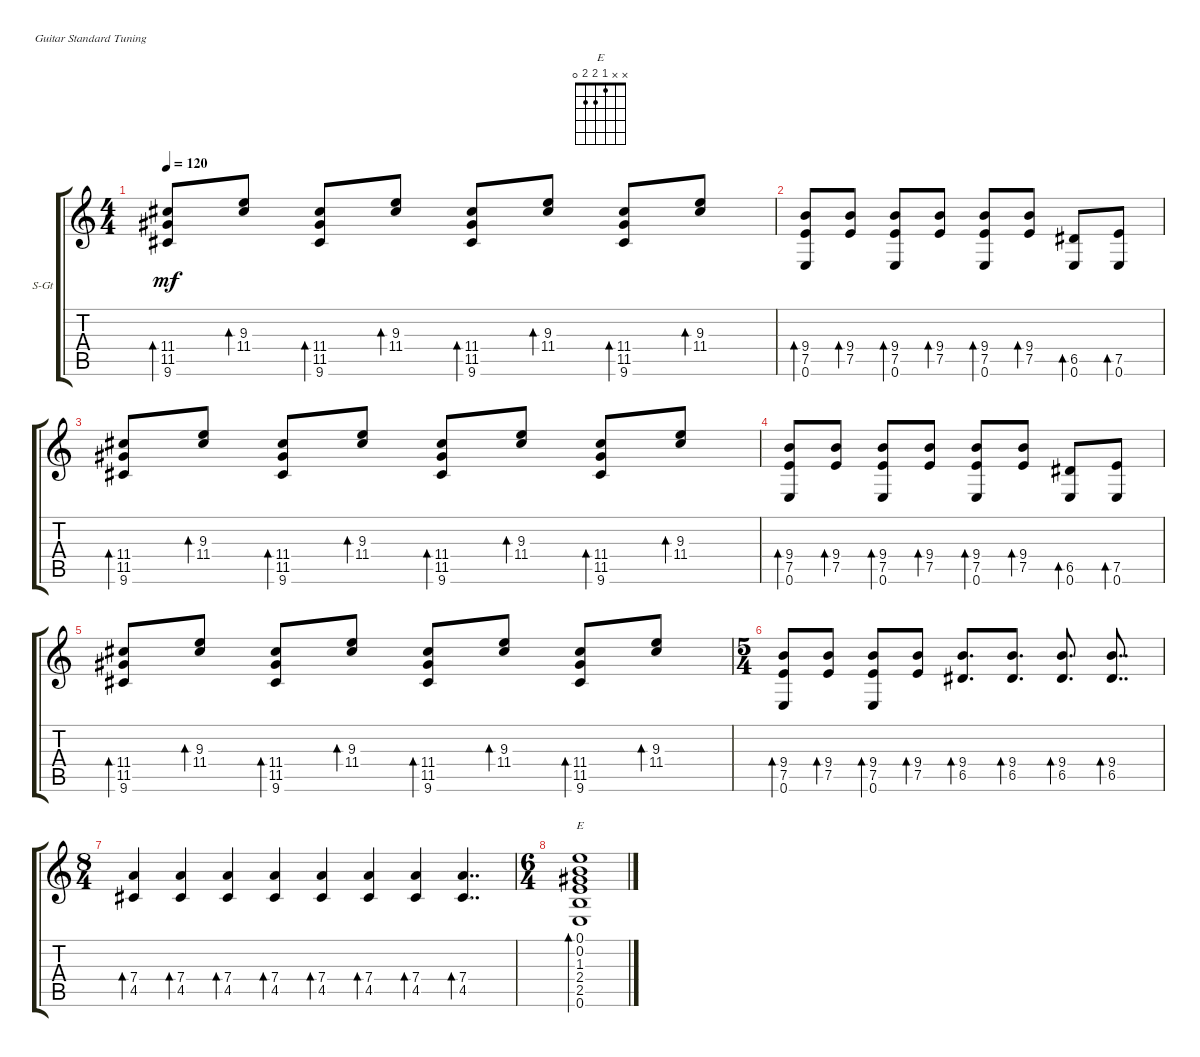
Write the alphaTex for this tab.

\defaultSystemsLayout 4
\bracketExtendMode groupsimilarinstruments
\firstSystemTrackNameOrientation horizontal
\otherSystemsTrackNameOrientation horizontal
\track ("Steel Guitar" "S-Gt") {instrument acousticguitarsteel}
\staff {score tabs}
\tuning (E4 B3 G3 D3 A2 E2)
\chord ("E" x x 1 2 2 0)
\ts (4 4)
\tempo 120
\clef g2
\ks c
(9.6 11.5 11.4).8{bd 51 dy mf} (11.4 9.3).8{bd 51} (9.6 11.5 11.4).8{bd 51} (11.4 9.3).8{bd 51} (9.6 11.5 11.4).8{bd 51} (11.4 9.3).8{bd 51} (9.6 11.5 11.4).8{bd 51} (11.4 9.3).8{bd 51} |
(9.4 7.5 0.6).8{bd 59} (7.5 9.4).8{bd 58} (9.4 7.5 0.6).8{bd 59} (7.5 9.4).8{bd 58} (9.4 7.5 0.6).8{bd 59} (7.5 9.4).8{bd 58} (6.5 0.6).8{bd 116} (7.5 0.6).8{bd 115} |
(9.6 11.5 11.4).8{bd 51} (11.4 9.3).8{bd 51} (9.6 11.5 11.4).8{bd 51} (11.4 9.3).8{bd 51} (9.6 11.5 11.4).8{bd 51} (11.4 9.3).8{bd 51} (9.6 11.5 11.4).8{bd 51} (11.4 9.3).8{bd 51} |
(9.4 7.5 0.6).8{bd 59} (7.5 9.4).8{bd 58} (9.4 7.5 0.6).8{bd 59} (7.5 9.4).8{bd 58} (9.4 7.5 0.6).8{bd 59} (7.5 9.4).8{bd 58} (6.5 0.6).8{bd 116} (7.5 0.6).8{bd 115} |
(9.6 11.5 11.4).8{bd 51} (11.4 9.3).8{bd 51} (9.6 11.5 11.4).8{bd 51} (11.4 9.3).8{bd 51} (9.6 11.5 11.4).8{bd 51} (11.4 9.3).8{bd 51} (9.6 11.5 11.4).8{bd 51} (11.4 9.3).8{bd 51} |
\ts (5 4)
(9.4 7.5 0.6).8{bd 59} (7.5 9.4).8{bd 58} (9.4 7.5 0.6).8{bd 59} (7.5 9.4).8{bd 58} (6.5 9.4).8{d bd 58} (6.5 9.4).8{d bd 58} (6.5 9.4).8{d bd 58} (6.5 9.4).8{dd bd 58} |
\ts (8 4)
(4.5 7.4).4{bd 58} (4.5 7.4).4{bd 58} (4.5 7.4).4{bd 58} (4.5 7.4).4{bd 58} (4.5 7.4).4{bd 58} (4.5 7.4).4{bd 58} (4.5 7.4).4{bd 58} (4.5 7.4).4{dd bd 58} |
\ts (6 4)
(0.6 2.5 2.4 1.3 0.2 0.1).1{bd 298 ch "E"}
